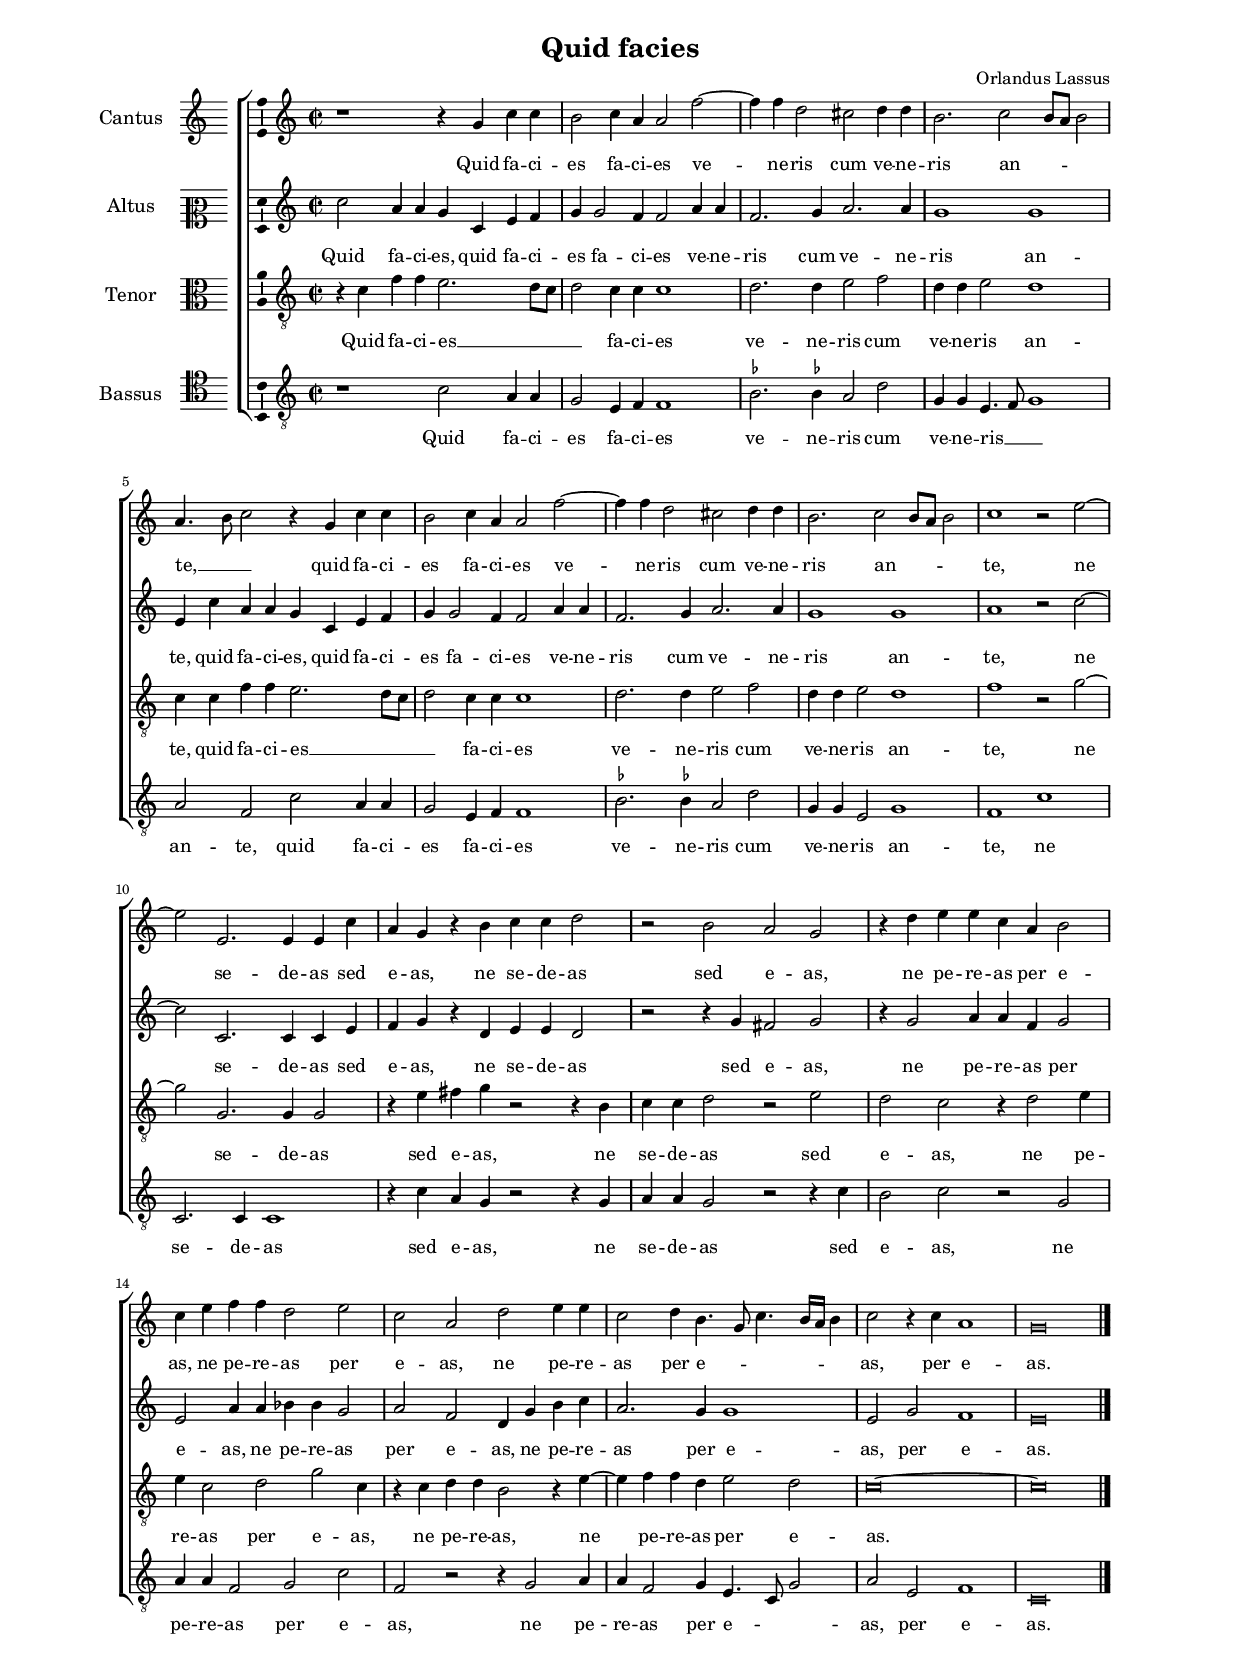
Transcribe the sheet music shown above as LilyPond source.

\header
{
  title="Quid facies"
  composer="Orlandus Lassus"
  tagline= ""
}

\version "2.22.1"
\include "deutsch.ly"
#(set-global-staff-size 15)
% #(set-default-paper-size "letter")
#(ly:set-option 'point-and-click #f)

	
global = {
	\key c \major
	\time 2/2 \set Score.measureLength = #(ly:make-moment 2/1)
        \skip 1*2*18 \bar "|."
	}

	ficta = { \once \set suggestAccidentals = ##t }
	
	forget = #(define-music-function (music) (ly:music?) #{
		\accidentalStyle forget
		$music
		\accidentalStyle default
		#})
	

\paper
	{
	top-margin = 1.1 \cm
	bottom-margin = 1.3 \cm
	left-margin = 2.2 \cm
	right-margin = 2.2 \cm
	ragged-bottom = ##f
	ragged-last-bottom = ##t
	print-page-number = ##f
	system-system-spacing = #'((basic-distance . 17) (minimum-distance . 14) (padding . 3) (strechability . 250))
%	systems-per-page = 3
    page-count = 1        
%	min-systems-per-page = 3
	}


incipitcantus = \markup { \score {
	{
	\set Staff.instrumentName = \markup { \fontsize #1 "Cantus" }
	\key c \major
	\clef violin
	s4 \bar ""
	}
	\layout  {
	raggedright = ##t
	indent = 1.6 \cm
	line-width = 2.4\cm
	\context { \Staff \remove Time_signature_engraver }
	\override Staff.Clef.Y-extent = #'(0 . 0)
	}} \hspace #1 }
	
      
incipitaltus = \markup { \score {
	{
	\set Staff.instrumentName = \markup { \fontsize #1 "Altus" }
	\key c \major
	\clef mezzosoprano
	s4 \bar ""
	}
	\layout  {
	raggedright = ##t
	indent = 1.6 \cm
	line-width = 2.4\cm
	\context { \Staff \remove Time_signature_engraver }
	\override Staff.Clef.Y-extent = #'(0 . 0)
	}} \hspace #1 }


incipittenor = \markup { \score {
	{
	\set Staff.instrumentName = \markup { \fontsize #1 "Tenor" }
	\key c \major
	\clef alto
	s4 \bar ""
	}
	\layout  {
	raggedright = ##t
	indent = 1.6 \cm
	line-width = 2.4\cm
	\context { \Staff \remove Time_signature_engraver }
	\override Staff.Clef.Y-extent = #'(0 . 0)
	}} \hspace #1 }


incipitbassus = \markup { \score {
	{
	\set Staff.instrumentName = \markup { \fontsize #1 "Bassus" }
	\key c \major
	\clef tenor
	s4 \bar ""
	}
	\layout  {
	raggedright = ##t
	indent = 1.6 \cm
	line-width = 2.4\cm
	\context { \Staff \remove Time_signature_engraver }
	\override Staff.Clef.Y-extent = #'(0 . 0)
	}} \hspace #1 }


cantus =  \relative c''
	{
	r1 r4 g c c
	h2 c4 a a2 f'~
	f4 f d2 cis d4 d
	h2. c2 h8 a h2
%5
	a4. h8 c2 r4 g c c |
	h2 c4 a a2 f'~
	f4 f d2 cis d4 d
	h2. c2 h8 a h2
	c1 r2 e~
%10
	e2 e,2. e4 e c' |
	a4 g r h c c d2
	r2 h a g
	r4 d' e e c a h2
	c4 e f f d2 e
%15
	c2 a d e4 e |
	c2 d4 h4. g8 c4. h16 a h4
	c2 r4 c a1
	g\breve |
	}


altus =  \relative c'
	{
	c'2 a4 a g c, e f
	g4 g2 f4 f2 a4 a
	f2. g4 a2. a4
	g1 g
%5
	e4 c' a a g c, e f |
	g4 g2 f4 f2 a4 a
	f2. g4 a2. a4
	g1 g
	a1 r2 c~
%10
	c2 c,2. c4 c e |
	f4 g r d e e d2
	r2 r4 g fis2 g
	r4 g2 a4 a f g2
	e2 a4 a b b g2
%15
	a2 f d4 g h c |
	a2. g4 g1
	e2 g f1
	e\breve |
	}


tenor =  \relative c'
	{
	r4 c f f e2. d8 c
	d2 c4 c c1
	d2. d4 e2 f
	d4 d e2 d1
%5
	c4 c f f e2. d8 c |
	d2 c4 c c1
	d2. d4 e2 f
	d4 d e2 d1
	f1 r2 g~
%10
	g2 g,2. g4 g2 |
	r4 e' fis g r2 r4 h,
	c4 c d2 r e
	d2 c r4 d2 e4
	e4 c2 d g c,4
%15
	r4 c d d h2 r4 e~ |
	e4 f f d e2 d
	c\breve~
    c\breve |
	}


bassus  =  \relative c
	{
	r1 c'2 a4 a
	g2 e4 f f1
	\ficta b2. \ficta b!4 a2 d
	g,4 g e4. f8 g1
%5
	a2 f c' a4 a |
	g2 e4 f f1
	\ficta b2. \ficta b!4 a2 d
	g,4 g e2 g1
	f1 c'
%10
	c,2. c4 c1 |
	r4 c' a g r2 r4 g
	a4 a g2 r r4 c
	h2 c r g
	a4 a f2 g c
%15
	f,2 r r4 g2 a4 |
	a4 f2 g4 e4. c8 g'2
	a2 e f1
	c\breve |
	}

lyricscantus = \lyricmode {
	Quid fa -- ci -- es fa -- ci -- es
        ve -- ne -- ris cum ve -- ne -- ris
        an -- _ _ _ te, __ _ _
        quid fa -- ci -- es fa -- ci -- es
        ve -- ne -- ris cum ve -- ne -- ris
        an -- _ _ _ te,
        ne se -- de -- as sed e -- as,
        ne se -- de -- as sed e -- as,
        ne pe -- re -- as per e -- as,
        ne pe -- re -- as per e -- as,
        ne pe -- re -- as per e -- _ _ _ _ _ as,
        per e -- as.
	}


lyricsaltus = \lyricmode {
	Quid fa -- ci -- es,
        quid fa -- ci -- es fa -- ci -- es
        ve -- ne -- ris cum ve -- ne -- ris
        an -- te,
        quid fa -- ci -- es,
        quid fa -- ci -- es fa -- ci -- es
        ve -- ne -- ris cum ve -- ne -- ris
        an -- te,
        ne se -- de -- as sed e -- as,
        ne se -- de -- as sed e -- as,
        ne pe -- re -- as per e -- as,
        ne pe -- re -- as per e -- as,
        ne pe -- re -- as per e -- as,
        per e -- as.
	}


lyricstenor = \lyricmode {
	Quid fa -- ci -- es __ _ _ _ fa -- ci -- es
        ve -- ne -- ris cum ve -- ne -- ris
        an -- te,
        quid fa -- ci -- es __ _ _ _ fa -- ci -- es
        ve -- ne -- ris cum ve -- ne -- ris
        an -- te,
        ne se -- de -- as sed e -- as,
        ne se -- de -- as sed e -- as,
        ne pe -- re -- as per e -- as,
        ne pe -- re -- as,
        ne pe -- re -- as per e -- as.
	}


lyricsbassus = \lyricmode {
	Quid fa -- ci -- es fa -- ci -- es
        ve -- ne -- ris cum ve -- ne -- ris __ _ _
        an -- te,
        quid fa -- ci -- es fa -- ci -- es
        ve -- ne -- ris cum ve -- ne -- ris
        an -- te,
        ne se -- de -- as sed e -- as,
        ne se -- de -- as sed e -- as,
        ne pe -- re -- as per e -- as,
        ne pe -- re -- as per e -- _ _ as,
        per e -- as.
	}


\score
{  
	\transpose c c {
	\new ChoirStaff \with { \override StaffGrouper.staff-staff-spacing.basic-distance = #12 }
	<<

	\new Staff << \global
	\new Voice="v1" {
		\set Staff.instrumentName=\incipitcantus
        %  \set Staff.instrumentName="S"
		\set Staff.midiInstrument = "reed organ"
		\clef "violin"
		\cantus }
	\new Lyrics \lyricsto "v1" {\lyricscantus }
	>>


	\new Staff << \global
	\new Voice="v2" {
		\set Staff.instrumentName=\incipitaltus
        %  \set Staff.instrumentName="A"
		\set Staff.midiInstrument = "reed organ"
		\clef "violin" 
		\altus}
	\new Lyrics \lyricsto "v2" {\lyricsaltus }
	>>


	\new Staff << \global
	\new Voice="v3" {
		\set Staff.instrumentName=\incipittenor
        % \set Staff.instrumentName="T"
		\set Staff.midiInstrument = "reed organ"
		\clef "G_8"
		\tenor }
	\new Lyrics \lyricsto "v3" {\lyricstenor }
	>>


	\new Staff << \global
	\new Voice="v4" {
		\set Staff.instrumentName=\incipitbassus
        % \set Staff.instrumentName="B"
		\set Staff.midiInstrument = "reed organ"
        \clef "G_8" % "bass" 
		\bassus }
	\new Lyrics \lyricsto "v4" {\lyricsbassus}
	>>

	>>
	} % transpose

	\layout
	{
	indent = 2 \cm
	\context { \Lyrics \override VerticalAxisGroup.nonstaff-relatedstaff-spacing.padding = #2 }
%	\context { \Lyrics \override LyricText.font-size = #1 }
	\context { \Staff \override TimeSignature.break-visibility = #end-of-line-invisible }
    \context { \Staff \consists "Ambitus_engraver" }
    \context { \Score \override BarNumber.padding = #2 }
	\context { \Voice \override NoteHead.style = #'baroque }
	}

\midi
	{
    	\tempo 2 = 85
	}
	
}


% EOF
